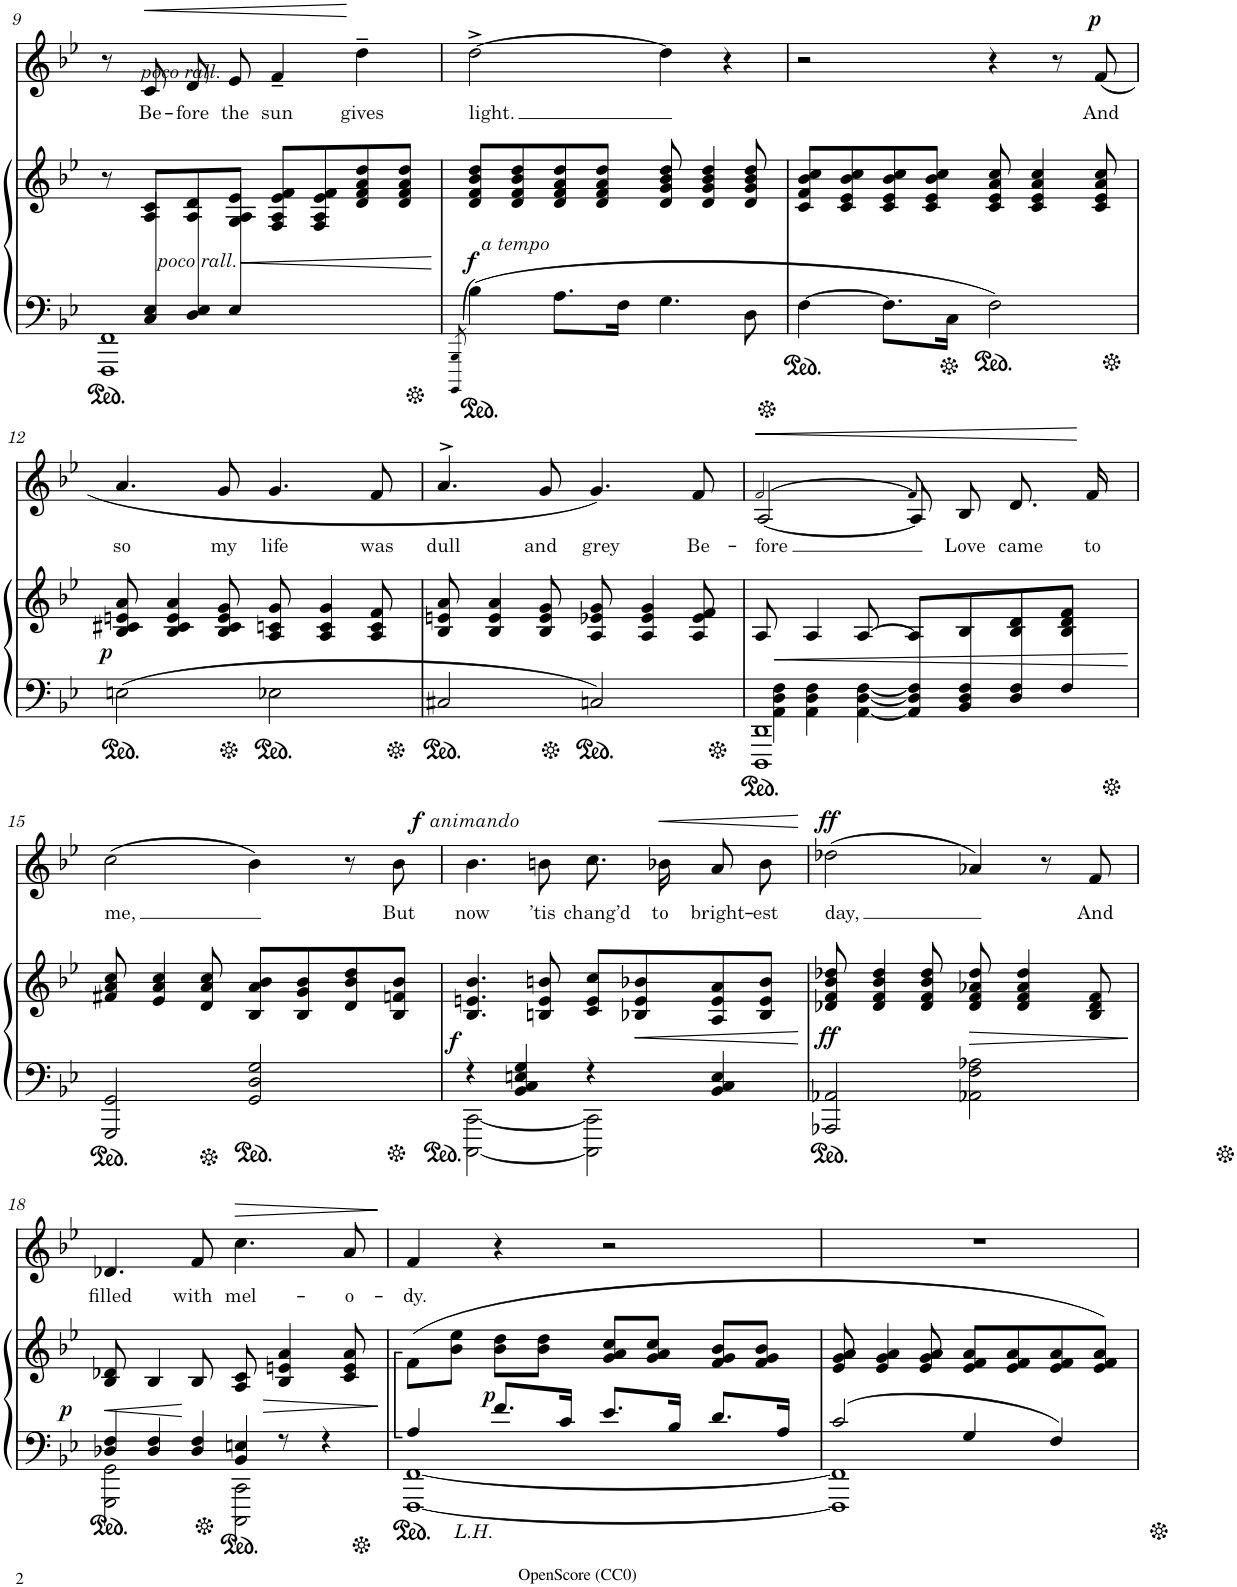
**kern	**kern	**dynam	**kern	**text	**dynam
*part2	*part2	*part2	*part1	*part1	*part1
*staff3	*staff2	*staff2/3	*staff1	*staff1	*staff1
*I"Piano	*	*	*I"Voice	*	*
*I'Pno	*	*	*	*	*
!!LO:PB:g=z
*clefF4	*clefG2	*	*clefG2	*	*
*k[b-e-]	*k[b-e-]	*	*k[b-e-]	*	*
*M4/4	*M4/4	*	*M4/4	*	*
*met(c)	*met(c)	*	*met(c)	*	*
=9	=9	=9	=9	=9	=9
*^	*	*	*	*	*
8ryy	1FFF 1FF	8r	.	8r	.	.
!	!	!	!	!LO:TX:b:i:t=poco rall.	!	!
!	!	!LO:TX:b:i:t=poco rall.	!	!	!	!
!	!	!	!LO:HP:b	!	!LO:LY:b	!LO:HP:b
8C/ 8E-/L	.	8A/ 8c/L	<	8c/	Be-	<
!	!	!	!	!	!LO:LY:b	!
8D/ 8E-/	.	8A/ 8d/	.	8d/L	-fore	.
!	!	!	!	!	!LO:LY:b	!
8E-/J	.	8G/ 8A/ 8e-/J	.	8e-/J	the	.
!	!	!	!	!	!LO:LY:b	!
2ryy	.	8F/ 8A/ 8e-/ 8f/L	.	4f~/	sun	.
.	.	8F/ 8A/ 8e-/ 8f/	.	.	.	.
!	!	!	!	!	!LO:LY:b	!
.	.	8d/ 8f/ 8a/ 8dd/	.	4dd~\	gives	[
.	.	8d/ 8f/ 8a/ 8dd/J	.	.	.	.
*v	*v	*	*	*	*	*
.	.	[	.	.	.
=10	=10	=10	=10	=10	=10
8qBBBB-/ 8qBBB-/	.	.	.	.	.
!	!LO:TX:b:i:t=a tempo	!	!	!	!
!	!	!LO:DY:b	!	!LO:LY:b	!
4B-\	8d/ 8f/ 8b-/ 8dd/L	f	[2dd^\	light.	.
.	8d/ 8f/ 8b-/ 8dd/	.	.	.	.
8.A\L	8d/ 8f/ 8a/ 8dd/	.	.	.	.
.	8d/ 8f/ 8a/ 8dd/J	.	.	.	.
16F\Jk	.	.	.	.	.
4.G\	8d/ 8g/ 8b-/ 8dd/	.	4dd\]	.	.
.	4d/ 4g/ 4b-/ 4dd/	.	.	.	.
.	.	.	4r	.	.
8D\	8d/ 8g/ 8b-/ 8dd/	.	.	.	.
=11	=11	=11	=11	=11	=11
[4F\	8c/ 8f/ 8b-/ 8cc/L	.	2r	.	.
.	8c/ 8e-/ 8b-/ 8cc/	.	.	.	.
8.F\L]	8c/ 8e-/ 8b-/ 8cc/	.	.	.	.
.	8c/ 8e-/ 8b-/ 8cc/J	.	.	.	.
16C\Jk	.	.	.	.	.
2F\	8c/ 8e-/ 8a/ 8cc/	.	4r	.	.
.	4c/ 4e-/ 4a/ 4cc/	.	.	.	.
.	.	.	8r	.	.
!	!	!	!	!LO:LY:b	!LO:DY:a
.	8c/ 8e-/ 8a/ 8cc/	.	(8f/	And	p
!!LO:LB:g=z
=12	=12	=12	=12	=12	=12
!	!	!LO:DY:b	!	!LO:LY:b	!
2En\	8B-/ 8c#X/ 8en/ 8a/	p	4.a/	so	.
.	4B-/ 4c#/ 4e/ 4a/	.	.	.	.
!	!	!	!	!LO:LY:b	!
.	8B-/ 8c#/ 8e/ 8g/	.	8g/	my	.
!	!	!	!	!LO:LY:b	!
2E-X\	8A/ 8cn/ 8g/	.	4.g/	life	.
.	4A/ 4c/ 4g/	.	.	.	.
!	!	!	!	!LO:LY:b	!
.	8A/ 8c/ 8f/	.	8f/	was	.
=13	=13	=13	=13	=13	=13
!	!	!	!	!LO:LY:b	!
2C#X/	8B-/ 8en/ 8a/	.	4.a^>/	dull	.
.	4B-/ 4e/ 4a/	.	.	.	.
!	!	!	!	!LO:LY:b	!
.	8B-/ 8e/ 8g/	.	8g/	and	.
!	!	!	!	!LO:LY:b	!
2Cn/	8A/ 8e-X/ 8g/	.	4.g/)	grey	.
.	4A/ 4e-/ 4g/	.	.	.	.
!	!	!	!	!LO:LY:b	!
.	8A/ 8e-/ 8f/	.	8f/	Be-	.
=14	=14	=14	=14	=14	=14
*^	*	*	*	*	*
!	!	!	!LO:HP:b	!	!LO:LY:b	!LO:HP:b
*	*	*	*	*^	*	*
8AA\ 8D\ 8F\	1DDD 1DD	8A/	<	[<2A/	2f/	-fore	<
4AA\ 4D\ 4F\	.	4A/	.	.	.	.	.
[8AA\ [8D\ [8F\	.	[8A/	.	.	.	.	.
8AA/] 8D/] 8F/]L	.	8A/L]	.	8A/L]	8f/	.	.
!	!	!	!	!	!	!LO:LY:b	!
8BB-/ 8D/ 8F/	.	8B-/	.	8B-/J	4.ryy	Love	.
!	!	!	!	!	!	!LO:LY:b	!
8D/ 8F/	.	8B-/ 8d/	.	8.d/L	.	came	.
8F/J	.	8B-/ 8d/ 8f/J	.	.	.	.	.
!	!	!	!	!	!	!LO:LY:b	!
.	.	.	.	16f/Jk	.	to	[
*v	*v	*	*	*v	*v	*	*
.	.	[	.	.	.
!!LO:LB:g=z
=15	=15	=15	=15	=15	=15
!	!	!	!	!LO:LY:b	!
2GGG/ 2GG/	8f#X/ 8a/ 8cc/	.	(2cc\	me,	.
.	4e-/ 4a/ 4cc/	.	.	.	.
.	8d/ 8a/ 8cc/	.	.	.	.
2GG/ 2D/ 2G/	8B-/ 8a/ 8b-/L	.	4b-\)	.	.
.	8B-/ 8g/ 8b-/	.	.	.	.
.	8d/ 8b-/ 8dd/	.	8r	.	.
!	!	!	!	!LO:LY:b	!
.	8B-/ 8fn/ 8b-/J	.	8b-\	But	.
=16	=16	=16	=16	=16	=16
*^	*	*	*	*	*
!	!	!	!LO:DY:b	!	!LO:LY:b	!LO:DY:a
!	!	!	!	!	!	!LO:DY:n=1:a
4r	[2CCC\ [2CC\	4.B-/ 4.en/ 4.b-/	f	4.b-\	now	f other-dynamics
4BB-/ 4C/ 4En/ 4G/	.	.	.	.	.	.
!	!	!	!	!	!LO:LY:b	!
.	.	8Bn/ 8e/ 8bn/	.	8bn\	’tis	.
!	!	!	!	!	!LO:LY:b	!
4r	2CCC\] 2CC\]	8c/ 8e/ 8cc/L	.	8.cc\L	chang’d	.
!	!	!	!LO:HP:b	!	!	!
.	.	8B-X/ 8e/ 8b-X/	<	.	.	.
!	!	!	!	!	!LO:LY:b	!LO:HP:b
.	.	.	.	16b-X\Jk	to	<
!	!	!	!	!	!LO:LY:b	!
4BB-/ 4C/ 4E/	.	8A/ 8e/ 8a/	.	8a/L	bright-	.
!	!	!	!	!	!LO:LY:b	!
.	.	8B-/ 8e/ 8b-/J	.	8b-/J	-est	.
*v	*v	*	*	*	*	*
.	.	[	.	.	[
=17	=17	=17	=17	=17	=17
!	!	!LO:DY:b	!	!LO:LY:b	!LO:DY:a
2AAA-X/ 2AA-X/	8d-X/ 8f/ 8b-/ 8dd-X/	ff	(2dd-X\	day,	ff
.	4d-/ 4f/ 4b-/ 4dd-/	.	.	.	.
.	8d-/ 8f/ 8b-/ 8dd-/	.	.	.	.
!	!	!LO:HP:b	!	!	!
2AA-X\ 2F\ 2A-X\	8d-/ 8f/ 8a-X/ 8dd-/	>	4a-X/)	.	.
.	4d-/ 4f/ 4a-/ 4dd-/	.	.	.	.
.	.	.	8r	.	.
!	!	!	!	!LO:LY:b	!
.	8B-/ 8d-/ 8f/	.	8f/	And	.
.	.	]	.	.	.
!!LO:LB:g=z
=18	=18	=18	=18	=18	=18
*^	*	*	*	*	*
!	!	!	!LO:HP:b	!	!LO:LY:b	!
!	!	!	!LO:DY:n=1:b	!	!	!
8D-X/ 8F/	2GGG\ 2GG\	8B-/ 8d-X/	< p	4.d-X/	filled	.
4D-/ 4F/	.	4B-/	.	.	.	.
!	!	!	!	!	!LO:LY:b	!
8D-/ 8F/	.	8B-/	[	8f/	with	.
!	!	!	!LO:HP:b	!	!LO:LY:b	!LO:HP:b
8BB-/ 8En/	2CCC\ 2CC\	8A/ 8c/	>	4.cc\	mel-	>
8r	.	4B-/ 4en/ 4a/	.	.	.	.
4r	.	.	.	.	.	.
!	!	!	!	!	!LO:LY:b	!
.	.	8c/ 8e/ 8a/	.	8a/	-o-	.
*v	*v	*	*	*	*	*
.	.	]	.	.	]
=19	=19	=19	=19	=19	=19
*^	*	*	*	*	*
!	!	!	!	!	!LO:LY:b	!
4A::/	[1FFF [1FF	(8f::\L	.	4f/	-dy.	.
.	.	8b-\ 8ee-\J	.	.	.	.
!LO:TX:b:i:t=L.H.	!	!	!	!	!	!
!	!	!	!LO:DY:b	!	!	!
8.f/L	.	8b-\ 8dd\L	p	4r	.	.
.	.	8b-\ 8dd\J	.	.	.	.
16c/Jk	.	.	.	.	.	.
8.e-/L	.	8g/ 8a/ 8cc/L	.	2r	.	.
.	.	8g/ 8a/ 8cc/J	.	.	.	.
16B-/Jk	.	.	.	.	.	.
8.d/L	.	8f/ 8g/ 8b-/L	.	.	.	.
.	.	8f/ 8g/ 8b-/J	.	.	.	.
16A/Jk	.	.	.	.	.	.
=20	=20	=20	=20	=20	=20	=20
2c/	1FFF] 1FF]	8e-/ 8g/ 8a/	.	1r	.	.
.	.	4e-/ 4g/ 4a/	.	.	.	.
.	.	8e-/ 8g/ 8a/	.	.	.	.
4G/	.	8e-/ 8f/ 8a/L	.	.	.	.
.	.	8e-/ 8f/ 8a/	.	.	.	.
4F/	.	8e-/ 8f/ 8a/	.	.	.	.
.	.	8e-/ 8f/ 8a/J)	.	.	.	.
*v	*v	*	*	*	*	*
=	=	=	=	=	=
*-	*-	*-	*-	*-	*-
